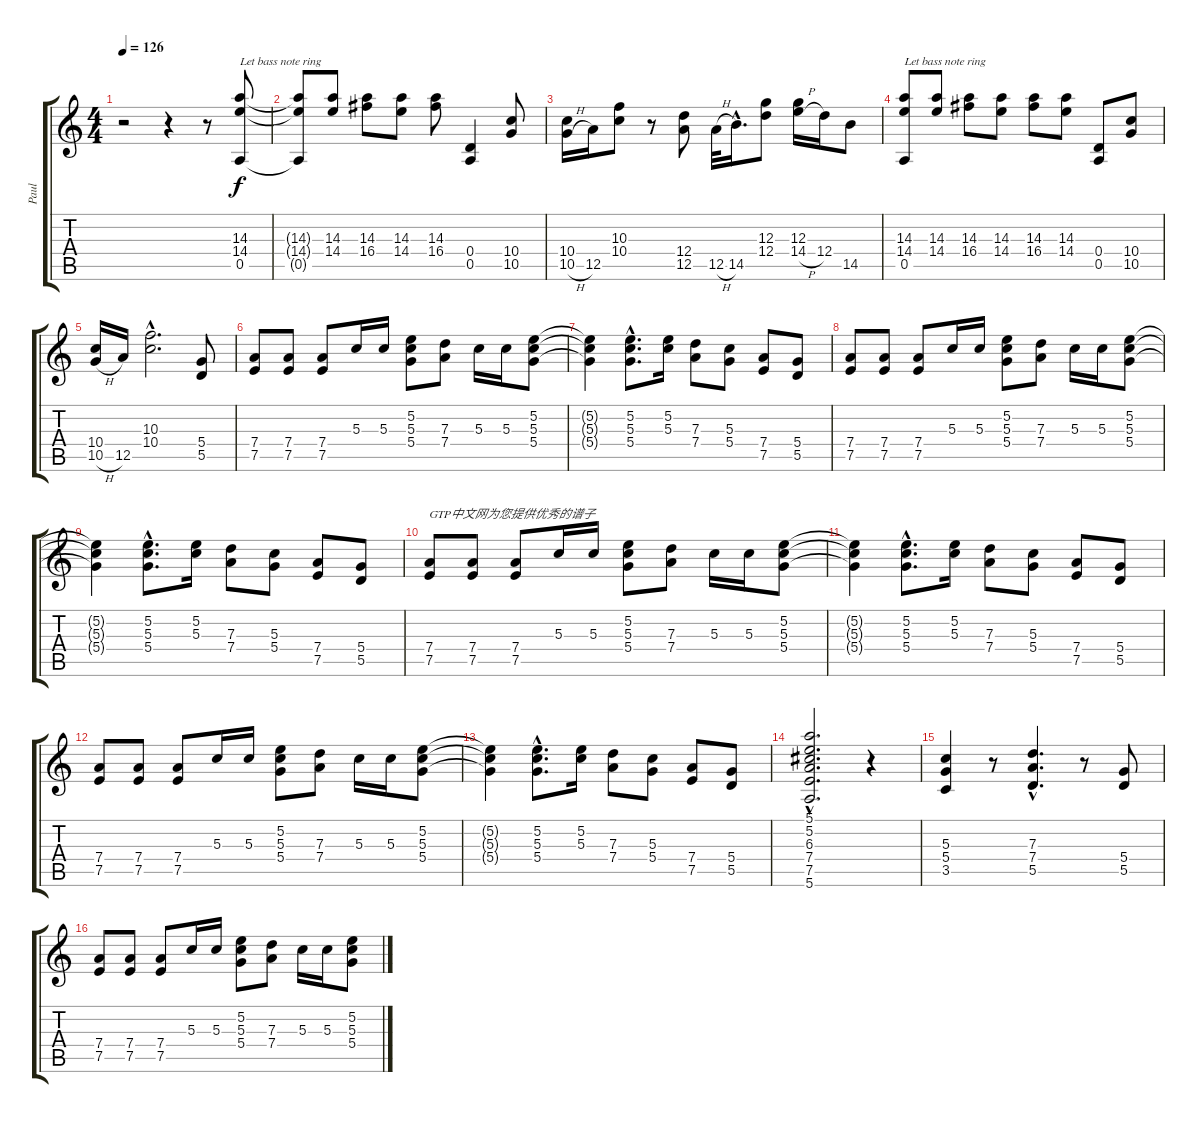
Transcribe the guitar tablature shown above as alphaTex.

\track ("Paul " "Paul ") {instrument overdrivenguitar}
\staff {score tabs}
\tuning (E4 B3 G3 D3 A2 E2) {hide}
\ts (4 4)
\tempo 126
\clef g2
\ks c
r.2{dy f instrument overdrivenguitar} r.4 r.8 (14.3 14.4 0.5).8{txt "Let bass note ring"} |
(14.3{t} 14.4{t} 0.5{t}).8 (14.3 14.4).8 (14.3 16.4).8 (14.3 14.4).8 (14.3 16.4).8 (0.4 0.5).4 (10.4 10.5).8 |
(10.4 10.5{h}).16 12.5.16 (10.3 10.4).8 r.8 (12.4 12.5).8 12.5{h}.32 14.5{hac}.16{d} (12.3 12.4).8 (12.3 14.4{h}).16 12.4.16 14.5.8 |
(14.3 14.4 0.5).8{txt "Let bass note ring"} (14.3 14.4).8 (14.3 16.4).8 (14.3 14.4).8 (14.3 16.4).8 (14.3 14.4).8 (0.4 0.5).8 (10.4 10.5).8 |
(10.4 10.5{h}).16 12.5.16 (10.3{hac} 10.4{hac}).2{d} (5.4 5.5).8 |
(7.4 7.5).8 (7.4 7.5).8 (7.4 7.5).8 5.3.16 5.3.16 (5.2 5.3 5.4).8 (7.3 7.4).8 5.3.16 5.3.16 (5.2 5.3 5.4).8 |
(5.2{t} 5.3{t} 5.4{t}).4 (5.2{hac} 5.3{hac} 5.4{hac}).8{d} (5.2 5.3).16 (7.3 7.4).8 (5.3 5.4).8 (7.4 7.5).8 (5.4 5.5).8 |
(7.4 7.5).8 (7.4 7.5).8 (7.4 7.5).8 5.3.16 5.3.16 (5.2 5.3 5.4).8 (7.3 7.4).8 5.3.16 5.3.16 (5.2 5.3 5.4).8 |
(5.2{t} 5.3{t} 5.4{t}).4 (5.2{hac} 5.3{hac} 5.4{hac}).8{d} (5.2 5.3).16 (7.3 7.4).8 (5.3 5.4).8 (7.4 7.5).8 (5.4 5.5).8 |
(7.4 7.5).8{txt "GTP中文网为您提供优秀的谱子"} (7.4 7.5).8 (7.4 7.5).8 5.3.16 5.3.16 (5.2 5.3 5.4).8 (7.3 7.4).8 5.3.16 5.3.16 (5.2 5.3 5.4).8 |
(5.2{t} 5.3{t} 5.4{t}).4 (5.2{hac} 5.3{hac} 5.4{hac}).8{d} (5.2 5.3).16 (7.3 7.4).8 (5.3 5.4).8 (7.4 7.5).8 (5.4 5.5).8 |
(7.4 7.5).8 (7.4 7.5).8 (7.4 7.5).8 5.3.16 5.3.16 (5.2 5.3 5.4).8 (7.3 7.4).8 5.3.16 5.3.16 (5.2 5.3 5.4).8 |
(5.2{t} 5.3{t} 5.4{t}).4 (5.2{hac} 5.3{hac} 5.4{hac}).8{d} (5.2 5.3).16 (7.3 7.4).8 (5.3 5.4).8 (7.4 7.5).8 (5.4 5.5).8 |
(5.1{hac} 5.2{hac} 6.3{hac} 7.4{hac} 7.5{hac} 5.6{hac}).2{d} r.4 |
(5.3 5.4 3.5).4 r.8 (7.3{hac} 7.4{hac} 5.5{hac}).4{d} r.8 (5.4 5.5).8 |
(7.4 7.5).8 (7.4 7.5).8 (7.4 7.5).8 5.3.16 5.3.16 (5.2 5.3 5.4).8 (7.3 7.4).8 5.3.16 5.3.16 (5.2 5.3 5.4).8
